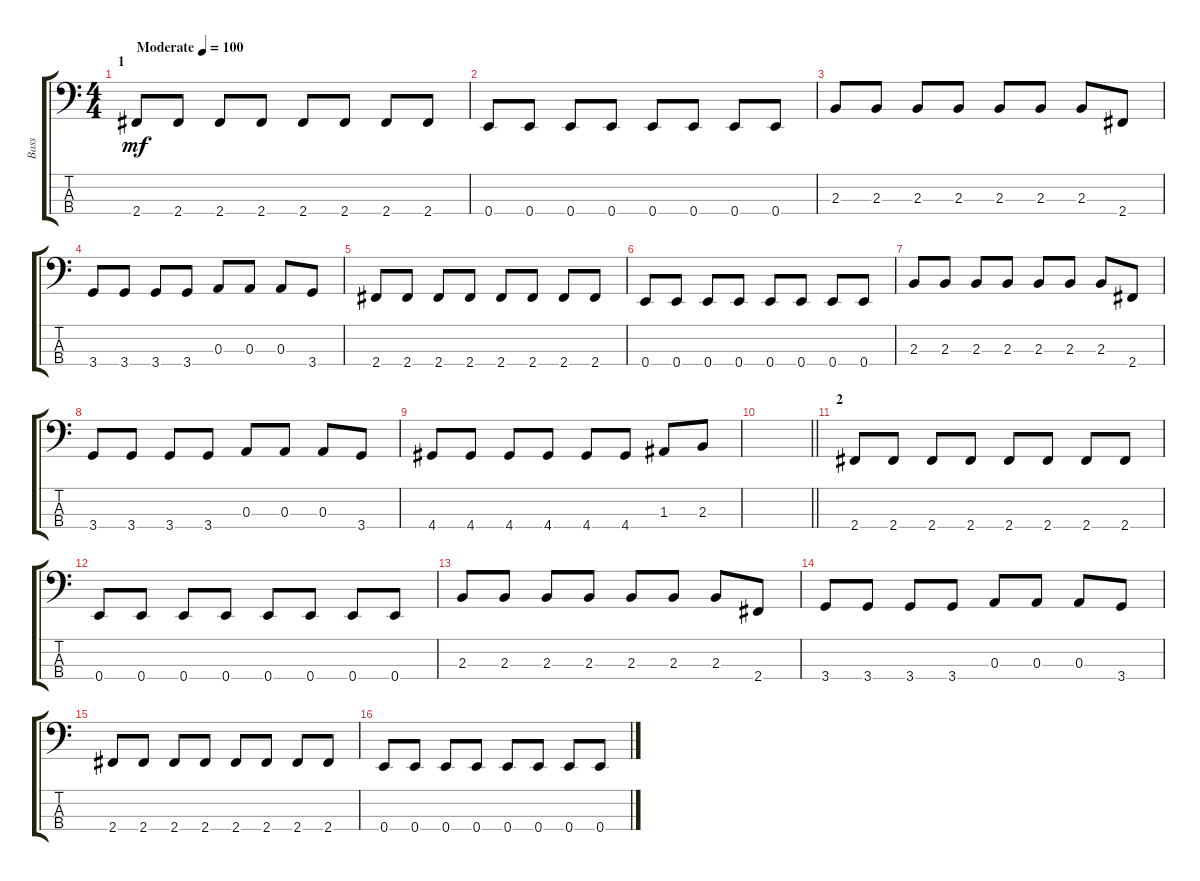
\track ("Bass" "Bass") {instrument electricbassfinger}
\staff {score tabs}
\tuning (G2 D2 A1 E1) {hide}
\ts (4 4)
\section ("" "1")
\tempo (100 "Moderate")
\clef f4
\ks c
2.4.8{dy mf instrument electricbassfinger} 2.4.8 2.4.8 2.4.8 2.4.8 2.4.8 2.4.8 2.4.8 |
0.4.8 0.4.8 0.4.8 0.4.8 0.4.8 0.4.8 0.4.8 0.4.8 |
2.3.8 2.3.8 2.3.8 2.3.8 2.3.8 2.3.8 2.3.8 2.4.8 |
3.4.8 3.4.8 3.4.8 3.4.8 0.3.8 0.3.8 0.3.8 3.4.8 |
2.4.8 2.4.8 2.4.8 2.4.8 2.4.8 2.4.8 2.4.8 2.4.8 |
0.4.8 0.4.8 0.4.8 0.4.8 0.4.8 0.4.8 0.4.8 0.4.8 |
2.3.8 2.3.8 2.3.8 2.3.8 2.3.8 2.3.8 2.3.8 2.4.8 |
3.4.8 3.4.8 3.4.8 3.4.8 0.3.8 0.3.8 0.3.8 3.4.8 |
4.4.8 4.4.8 4.4.8 4.4.8 4.4.8 4.4.8 1.3.8 2.3.8 |
\barLineRight lightlight
|
\section ("" "2")
2.4.8{volume 15} 2.4.8 2.4.8 2.4.8 2.4.8 2.4.8 2.4.8 2.4.8 |
0.4.8 0.4.8 0.4.8 0.4.8 0.4.8 0.4.8 0.4.8 0.4.8 |
2.3.8 2.3.8 2.3.8 2.3.8 2.3.8 2.3.8 2.3.8 2.4.8 |
3.4.8 3.4.8 3.4.8 3.4.8 0.3.8 0.3.8 0.3.8 3.4.8 |
2.4.8 2.4.8 2.4.8 2.4.8 2.4.8 2.4.8 2.4.8 2.4.8 |
0.4.8 0.4.8 0.4.8 0.4.8 0.4.8 0.4.8 0.4.8 0.4.8
